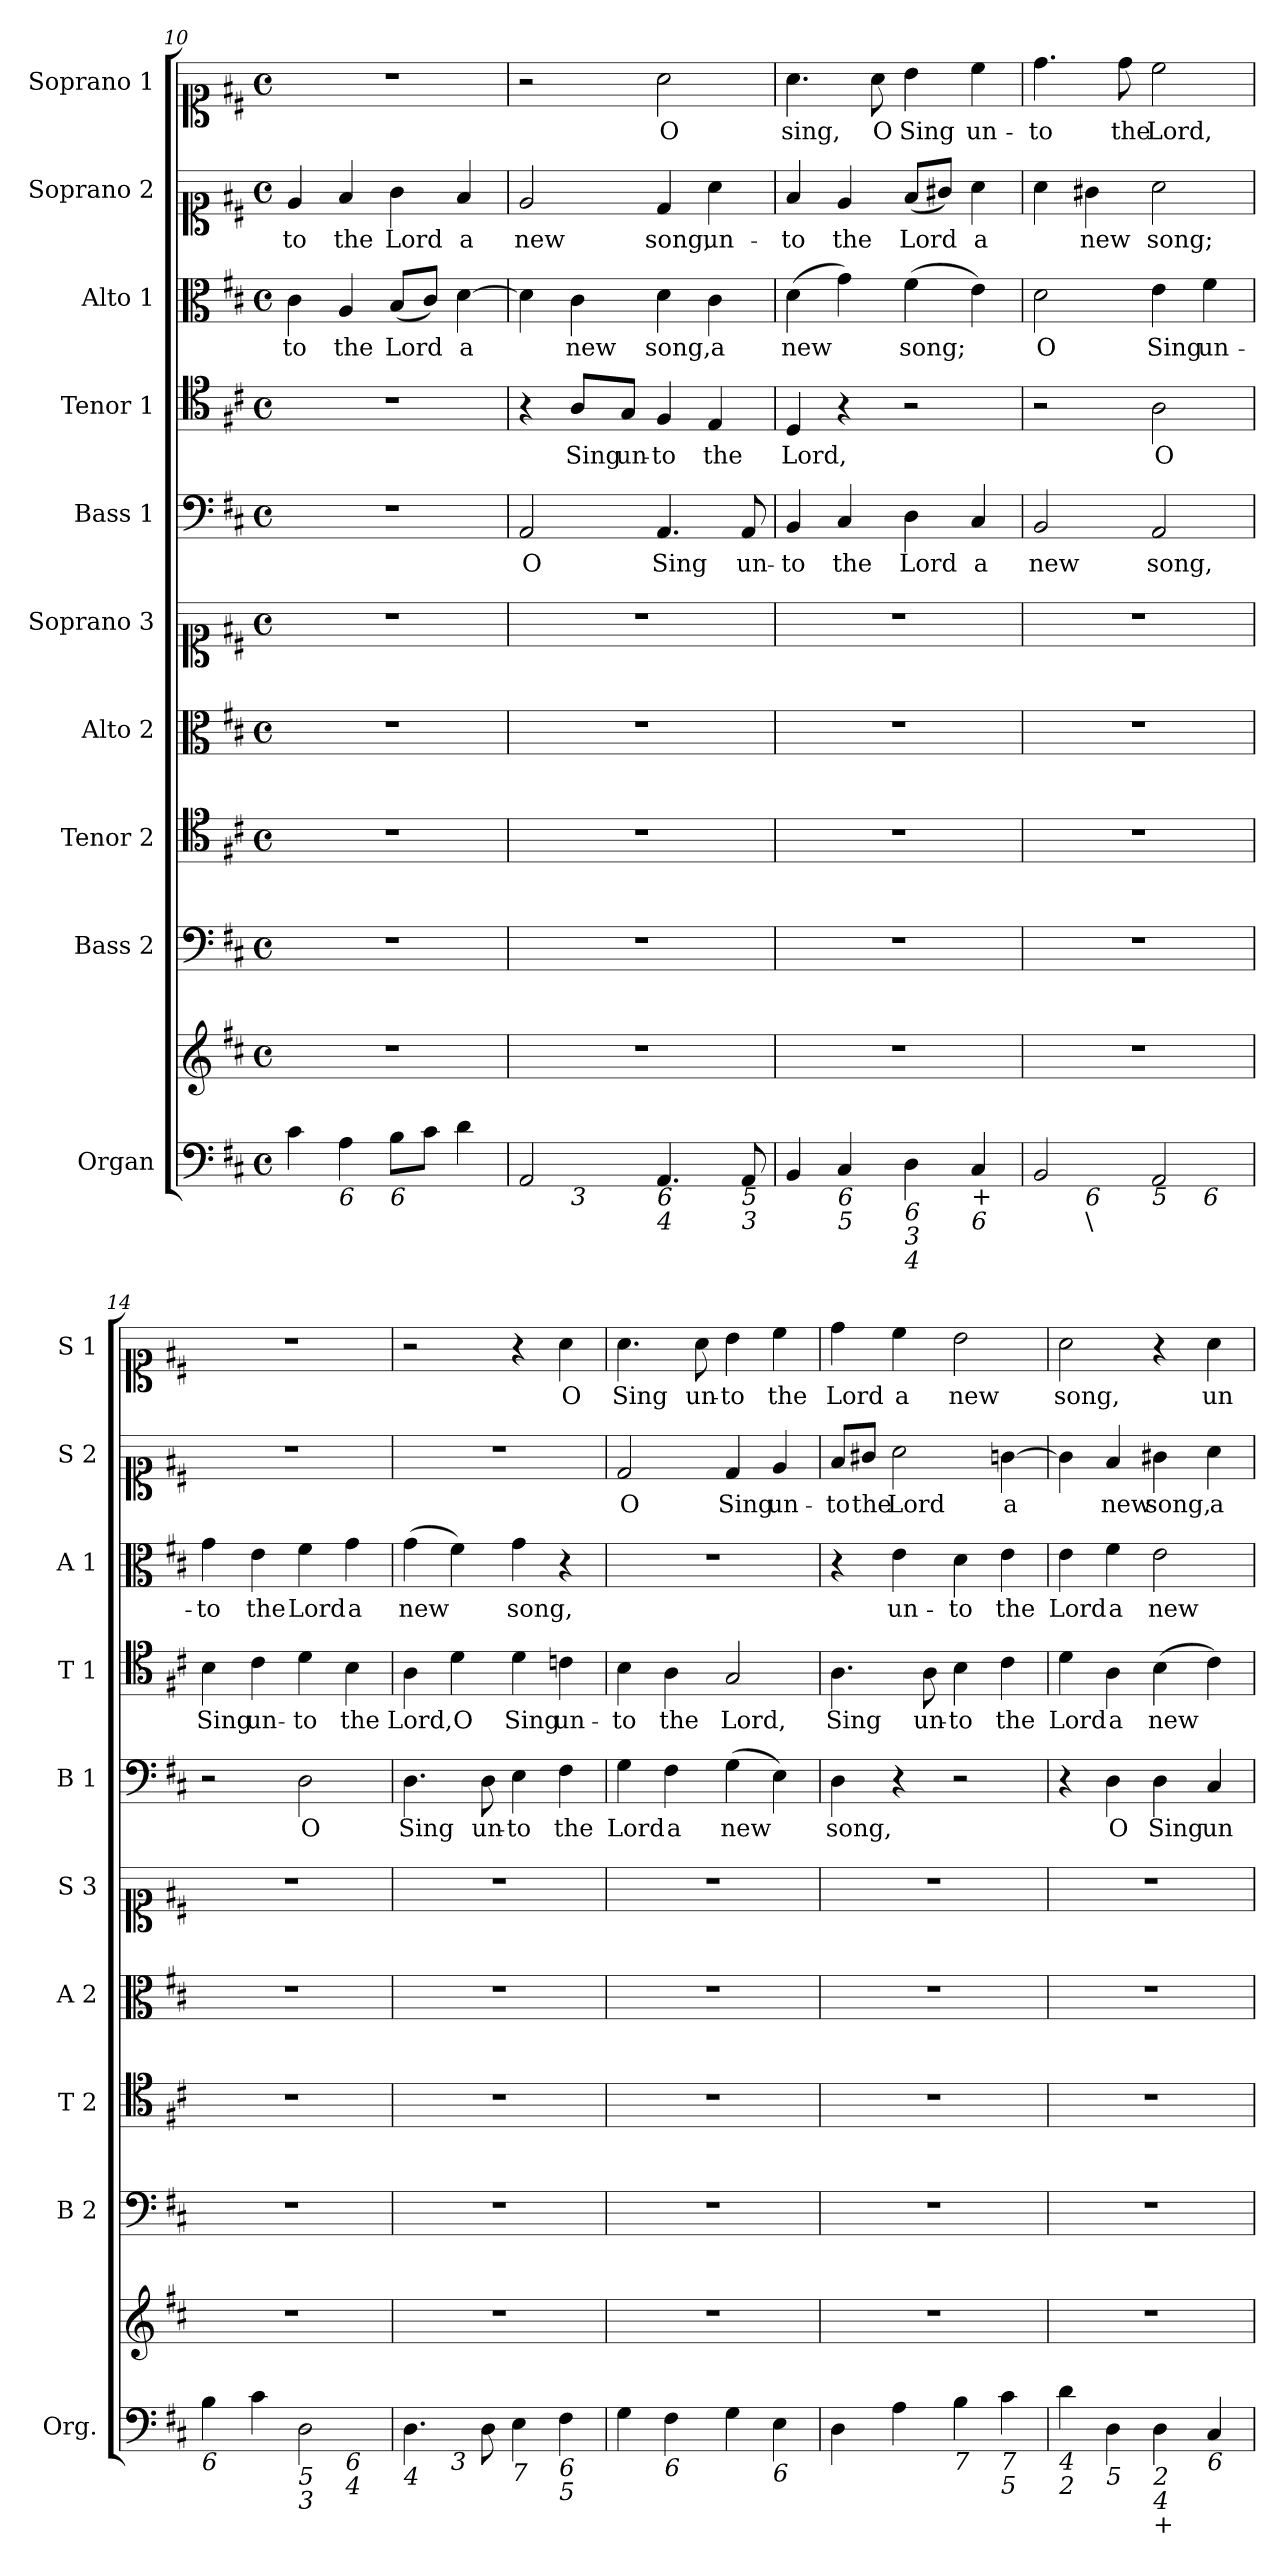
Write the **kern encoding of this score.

**kern	**kern	**kern	**kern	**kern	**kern	**kern	**text	**kern	**text	**kern	**text	**kern	**text	**kern	**text
*part10	*part10	*part9	*part8	*part7	*part6	*part5	*part5	*part4	*part4	*part3	*part3	*part2	*part2	*part1	*part1
*staff11	*staff10	*staff9	*staff8	*staff7	*staff6	*staff5	*staff5	*staff4	*staff4	*staff3	*staff3	*staff2	*staff2	*staff1	*staff1
*I"Organ	*	*I"Bass 2	*I"Tenor 2	*I"Alto 2	*I"Soprano 3	*I"Bass 1	*	*I"Tenor 1	*	*I"Alto 1	*	*I"Soprano 2	*	*I"Soprano 1	*
*I'Org.	*	*I'B 2	*I'T 2	*I'A 2	*I'S 3	*I'B 1	*	*I'T 1	*	*I'A 1	*	*I'S 2	*	*I'S 1	*
*clefF4	*clefG2	*clefF4	*clefC4	*clefC3	*clefC1	*clefF4	*	*clefC4	*	*clefC3	*	*clefC1	*	*clefC1	*
*k[f#c#]	*k[f#c#]	*k[f#c#]	*k[f#c#]	*k[f#c#]	*k[f#c#]	*k[f#c#]	*	*k[f#c#]	*	*k[f#c#]	*	*k[f#c#]	*	*k[f#c#]	*
*D:	*D:	*D:	*D:	*D:	*D:	*D:	*	*D:	*	*D:	*	*D:	*	*D:	*
*M4/4	*M4/4	*M4/4	*M4/4	*M4/4	*M4/4	*M4/4	*	*M4/4	*	*M4/4	*	*M4/4	*	*M4/4	*
*met(c)	*met(c)	*met(c)	*met(c)	*met(c)	*met(c)	*met(c)	*	*met(c)	*	*met(c)	*	*met(c)	*	*met(c)	*
=10	=10	=10	=10	=10	=10	=10	=10	=10	=10	=10	=10	=10	=10	=10	=10
!	!	!	!	!	!	!	!	!	!	!	!LO:LY:b	!	!LO:LY:b	!	!
4c#\	1r	1r	1r	1r	1r	1r	.	1r	.	4c#\	-to	4e/	-to	1r	.
!LO:TX:b:i:t=6	!	!	!	!	!	!	!	!	!	!	!	!	!	!	!
!	!	!	!	!	!	!	!	!	!	!	!LO:LY:b	!	!LO:LY:b	!	!
4A\	.	.	.	.	.	.	.	.	.	4A/	the	4f#/	the	.	.
!LO:TX:b:i:t=6	!	!	!	!	!	!	!	!	!	!	!	!	!	!	!
!	!	!	!	!	!	!	!	!	!	!	!LO:LY:b	!	!LO:LY:b	!	!
8B\L	.	.	.	.	.	.	.	.	.	(<8B/L	Lord	4g\	Lord	.	.
8c#\J	.	.	.	.	.	.	.	.	.	8c#/J)	.	.	.	.	.
!	!	!	!	!	!	!	!	!	!	!	!LO:LY:b	!	!LO:LY:b	!	!
4d\	.	.	.	.	.	.	.	.	.	[4d\	a	4f#/	a	.	.
=11	=11	=11	=11	=11	=11	=11	=11	=11	=11	=11	=11	=11	=11	=11	=11
!LO:TX:b:i:t=4	!	!	!	!	!	!	!	!	!	!	!	!	!	!	!
!	!	!	!	!	!	!	!LO:LY:b	!	!	!	!	!	!LO:LY:b	!	!
*^	*	*	*	*	*	*	*	*	*	*	*	*	*	*	*
2AA/	4ryy	1r	1r	1r	1r	1r	2AA/	O	4r	.	4d\]	.	2e/	new	2r	.
!	!LO:TX:b:i:t=3	!	!	!	!	!	!	!	!	!	!	!	!	!	!	!
!	!	!	!	!	!	!	!	!	!	!LO:LY:b	!	!LO:LY:b	!	!	!	!
.	2.ryy	.	.	.	.	.	.	.	8A/L	Sing	4c#\	new	.	.	.	.
!	!	!	!	!	!	!	!	!	!	!LO:LY:b	!	!	!	!	!	!
.	.	.	.	.	.	.	.	.	8G/J	un-	.	.	.	.	.	.
!LO:TX:b:i:t=6	!	!	!	!	!	!	!	!	!	!	!	!	!	!	!	!
!LO:TX:b:i:t=4	!	!	!	!	!	!	!	!	!	!	!	!	!	!	!	!
!	!	!	!	!	!	!	!	!LO:LY:b	!	!LO:LY:b	!	!LO:LY:b	!	!LO:LY:b	!	!LO:LY:b
4.AA/	.	.	.	.	.	.	4.AA/	Sing	4F#/	-to	4d\	song,	4d/	song,	2a\	O
!	!	!	!	!	!	!	!	!	!	!LO:LY:b	!	!LO:LY:b	!	!LO:LY:b	!	!
.	.	.	.	.	.	.	.	.	4E/	the	4c#\	a	4a\	un-	.	.
!LO:TX:b:i:t=5	!	!	!	!	!	!	!	!	!	!	!	!	!	!	!	!
!LO:TX:b:i:t=3	!	!	!	!	!	!	!	!	!	!	!	!	!	!	!	!
!	!	!	!	!	!	!	!	!LO:LY:b	!	!	!	!	!	!	!	!
8AA/	.	.	.	.	.	.	8AA/	un-	.	.	.	.	.	.	.	.
=12	=12	=12	=12	=12	=12	=12	=12	=12	=12	=12	=12	=12	=12	=12	=12	=12
!LO:TX:b:i:t=7	!	!	!	!	!	!	!	!	!	!	!	!	!	!	!	!
!	!	!	!	!	!	!	!	!LO:LY:b	!	!LO:LY:b	!	!LO:LY:b	!	!LO:LY:b	!	!LO:LY:b
*v	*v	*	*	*	*	*	*	*	*	*	*	*	*	*	*	*
4BB/	1r	1r	1r	1r	1r	4BB/	-to	4D/	Lord,	(>4d\	new	4f#/	-to	4.a\	sing,
!LO:TX:b:i:t=6	!	!	!	!	!	!	!	!	!	!	!	!	!	!	!
!LO:TX:b:i:t=5	!	!	!	!	!	!	!	!	!	!	!	!	!	!	!
!	!	!	!	!	!	!	!LO:LY:b	!	!	!	!	!	!LO:LY:b	!	!
4C#/	.	.	.	.	.	4C#/	the	4r	.	4g\)	.	4e/	the	.	.
!	!	!	!	!	!	!	!	!	!	!	!	!	!	!	!LO:LY:b
.	.	.	.	.	.	.	.	.	.	.	.	.	.	8a\	O
!LO:TX:b:i:t=6	!	!	!	!	!	!	!	!	!	!	!	!	!	!	!
!LO:TX:b:i:t=3	!	!	!	!	!	!	!	!	!	!	!	!	!	!	!
!LO:TX:b:i:t=4	!	!	!	!	!	!	!	!	!	!	!	!	!	!	!
!	!	!	!	!	!	!	!LO:LY:b	!	!	!	!LO:LY:b	!	!LO:LY:b	!	!LO:LY:b
4D\	.	.	.	.	.	4D\	Lord	2r	.	(>4f#\	song;	(<8f#/L	Lord	4b\	Sing
.	.	.	.	.	.	.	.	.	.	.	.	8g#X/J)	.	.	.
!LO:TX:b:t=+	!	!	!	!	!	!	!	!	!	!	!	!	!	!	!
!LO:TX:b:i:t=6	!	!	!	!	!	!	!	!	!	!	!	!	!	!	!
!	!	!	!	!	!	!	!LO:LY:b	!	!	!	!	!	!LO:LY:b	!	!LO:LY:b
4C#/	.	.	.	.	.	4C#/	a	.	.	4e\)	.	4a\	a	4cc#\	un-
!!LO:PB:g=z
=13	=13	=13	=13	=13	=13	=13	=13	=13	=13	=13	=13	=13	=13	=13	=13
!LO:TX:b:i:t=7	!	!	!	!	!	!	!	!	!	!	!	!	!	!	!
!	!	!	!	!	!	!	!LO:LY:b	!	!	!	!LO:LY:b	!	!	!	!LO:LY:b
*^	*	*	*	*	*	*	*	*	*	*	*	*	*	*	*
*	*^	*	*	*	*	*	*	*	*	*	*	*	*	*	*	*
2BB/	4ryy	2.ryy	1r	1r	1r	1r	1r	2BB/	new	2r	.	2d\	O	4a\	.	4.dd\	-to
!	!LO:TX:b:i:t=6	!	!	!	!	!	!	!	!	!	!	!	!	!	!	!	!
!	!LO:TX:b:t=\	!	!	!	!	!	!	!	!	!	!	!	!	!	!	!	!
!	!	!	!	!	!	!	!	!	!	!	!	!	!	!	!LO:LY:b	!	!
.	2.ryy	.	.	.	.	.	.	.	.	.	.	.	.	4g#X\	new	.	.
!	!	!	!	!	!	!	!	!	!	!	!	!	!	!	!	!	!LO:LY:b
.	.	.	.	.	.	.	.	.	.	.	.	.	.	.	.	8dd\	the
!LO:TX:b:i:t=5	!	!	!	!	!	!	!	!	!	!	!	!	!	!	!	!	!
!	!	!	!	!	!	!	!	!	!LO:LY:b	!	!LO:LY:b	!	!LO:LY:b	!	!LO:LY:b	!	!LO:LY:b
2AA/	.	.	.	.	.	.	.	2AA/	song,	2A\	O	4e\	Sing	2a\	song;	2cc#\	Lord,
!	!	!LO:TX:b:i:t=6	!	!	!	!	!	!	!	!	!	!	!	!	!	!	!
!	!	!	!	!	!	!	!	!	!	!	!	!	!LO:LY:b	!	!	!	!
.	.	4ryy	.	.	.	.	.	.	.	.	.	4f#\	un-	.	.	.	.
=14	=14	=14	=14	=14	=14	=14	=14	=14	=14	=14	=14	=14	=14	=14	=14	=14	=14
!LO:TX:b:i:t=6	!	!	!	!	!	!	!	!	!	!	!	!	!	!	!	!	!
!	!	!	!	!	!	!	!	!	!	!	!LO:LY:b	!	!LO:LY:b	!	!	!	!
*	*v	*v	*	*	*	*	*	*	*	*	*	*	*	*	*	*	*
4B\	2.ryy	1r	1r	1r	1r	1r	2r	.	4B\	Sing	4g\	-to	1r	.	1r	.
!	!	!	!	!	!	!	!	!	!	!LO:LY:b	!	!LO:LY:b	!	!	!	!
4c#\	.	.	.	.	.	.	.	.	4c#\	un-	4e\	the	.	.	.	.
!LO:TX:b:i:t=5	!	!	!	!	!	!	!	!	!	!	!	!	!	!	!	!
!LO:TX:b:i:t=3	!	!	!	!	!	!	!	!	!	!	!	!	!	!	!	!
!	!	!	!	!	!	!	!	!LO:LY:b	!	!LO:LY:b	!	!LO:LY:b	!	!	!	!
2D\	.	.	.	.	.	.	2D\	O	4d\	-to	4f#\	Lord	.	.	.	.
!	!LO:TX:b:i:t=6	!	!	!	!	!	!	!	!	!	!	!	!	!	!	!
!	!LO:TX:b:i:t=4	!	!	!	!	!	!	!	!	!	!	!	!	!	!	!
!	!	!	!	!	!	!	!	!	!	!LO:LY:b	!	!LO:LY:b	!	!	!	!
.	4ryy	.	.	.	.	.	.	.	4B\	the	4g\	a	.	.	.	.
=15	=15	=15	=15	=15	=15	=15	=15	=15	=15	=15	=15	=15	=15	=15	=15	=15
!LO:TX:b:i:t=4	!	!	!	!	!	!	!	!	!	!	!	!	!	!	!	!
!	!	!	!	!	!	!	!	!LO:LY:b	!	!LO:LY:b	!	!LO:LY:b	!	!	!	!
4.D\	4ryy	1r	1r	1r	1r	1r	4.D\	Sing	4A\	Lord,	(>4g\	new	1r	.	2r	.
!	!LO:TX:b:i:t=3	!	!	!	!	!	!	!	!	!	!	!	!	!	!	!
!	!	!	!	!	!	!	!	!	!	!LO:LY:b	!	!	!	!	!	!
.	2.ryy	.	.	.	.	.	.	.	4d\	O	4f#\)	.	.	.	.	.
!	!	!	!	!	!	!	!	!LO:LY:b	!	!	!	!	!	!	!	!
8D\	.	.	.	.	.	.	8D\	un-	.	.	.	.	.	.	.	.
!LO:TX:b:i:t=7	!	!	!	!	!	!	!	!	!	!	!	!	!	!	!	!
!	!	!	!	!	!	!	!	!LO:LY:b	!	!LO:LY:b	!	!LO:LY:b	!	!	!	!
4E\	.	.	.	.	.	.	4E\	-to	4d\	Sing	4g\	song,	.	.	4r	.
!LO:TX:b:i:t=6	!	!	!	!	!	!	!	!	!	!	!	!	!	!	!	!
!LO:TX:b:i:t=5	!	!	!	!	!	!	!	!	!	!	!	!	!	!	!	!
!	!	!	!	!	!	!	!	!LO:LY:b	!	!LO:LY:b	!	!	!	!	!	!LO:LY:b
4F#\	.	.	.	.	.	.	4F#\	the	4cn\	un-	4r	.	.	.	4a\	O
=16	=16	=16	=16	=16	=16	=16	=16	=16	=16	=16	=16	=16	=16	=16	=16	=16
!LO:TX:b:i:t=9	!	!	!	!	!	!	!	!	!	!	!	!	!	!	!	!
!	!	!	!	!	!	!	!	!LO:LY:b	!	!LO:LY:b	!	!	!	!LO:LY:b	!	!LO:LY:b
*v	*v	*	*	*	*	*	*	*	*	*	*	*	*	*	*	*
4G\	1r	1r	1r	1r	1r	4G\	Lord	4B\	-to	1r	.	2d/	O	4.a\	Sing
!LO:TX:b:i:t=6	!	!	!	!	!	!	!	!	!	!	!	!	!	!	!
!	!	!	!	!	!	!	!LO:LY:b	!	!LO:LY:b	!	!	!	!	!	!
4F#\	.	.	.	.	.	4F#\	a	4A\	the	.	.	.	.	.	.
!	!	!	!	!	!	!	!	!	!	!	!	!	!	!	!LO:LY:b
.	.	.	.	.	.	.	.	.	.	.	.	.	.	8a\	un-
!	!	!	!	!	!	!	!LO:LY:b	!	!LO:LY:b	!	!	!	!LO:LY:b	!	!LO:LY:b
4G\	.	.	.	.	.	(>4G\	new	2G/	Lord,	.	.	4d/	Sing	4b\	-to
!LO:TX:b:i:t=6	!	!	!	!	!	!	!	!	!	!	!	!	!	!	!
!	!	!	!	!	!	!	!	!	!	!	!	!	!LO:LY:b	!	!LO:LY:b
4E\	.	.	.	.	.	4E\)	.	.	.	.	.	4e/	un-	4cc#\	the
=17	=17	=17	=17	=17	=17	=17	=17	=17	=17	=17	=17	=17	=17	=17	=17
!	!	!	!	!	!	!	!LO:LY:b	!	!LO:LY:b	!	!	!	!LO:LY:b	!	!LO:LY:b
4D\	1r	1r	1r	1r	1r	4D\	song,	4.A\	Sing	4r	.	8f#/L	-to	4dd\	Lord
!	!	!	!	!	!	!	!	!	!	!	!	!	!LO:LY:b	!	!
.	.	.	.	.	.	.	.	.	.	.	.	8g#X/J	the	.	.
!	!	!	!	!	!	!	!	!	!	!	!LO:LY:b	!	!LO:LY:b	!	!LO:LY:b
4A\	.	.	.	.	.	4r	.	.	.	4e\	un-	2a\	Lord	4cc#\	a
!	!	!	!	!	!	!	!	!	!LO:LY:b	!	!	!	!	!	!
.	.	.	.	.	.	.	.	8A\	un-	.	.	.	.	.	.
!LO:TX:b:i:t=7	!	!	!	!	!	!	!	!	!	!	!	!	!	!	!
!	!	!	!	!	!	!	!	!	!LO:LY:b	!	!LO:LY:b	!	!	!	!LO:LY:b
4B\	.	.	.	.	.	2r	.	4B\	-to	4d\	-to	.	.	2b\	new
!LO:TX:b:i:t=7	!	!	!	!	!	!	!	!	!	!	!	!	!	!	!
!LO:TX:b:i:t=5	!	!	!	!	!	!	!	!	!	!	!	!	!	!	!
!	!	!	!	!	!	!	!	!	!LO:LY:b	!	!LO:LY:b	!	!LO:LY:b	!	!
4c#\	.	.	.	.	.	.	.	4c#\	the	4e\	the	[4gn\	a	.	.
=18	=18	=18	=18	=18	=18	=18	=18	=18	=18	=18	=18	=18	=18	=18	=18
!LO:TX:b:i:t=4	!	!	!	!	!	!	!	!	!	!	!	!	!	!	!
!LO:TX:b:i:t=2	!	!	!	!	!	!	!	!	!	!	!	!	!	!	!
!	!	!	!	!	!	!	!	!	!LO:LY:b	!	!LO:LY:b	!	!	!	!LO:LY:b
4d\	1r	1r	1r	1r	1r	4r	.	4d\	Lord	4e\	Lord	4g\]	.	2a\	song,
!LO:TX:b:i:t=5	!	!	!	!	!	!	!	!	!	!	!	!	!	!	!
!	!	!	!	!	!	!	!LO:LY:b	!	!LO:LY:b	!	!LO:LY:b	!	!LO:LY:b	!	!
4D\	.	.	.	.	.	4D\	O	4A\	a	4f#\	a	4f#/	new	.	.
!LO:TX:b:i:t=2	!	!	!	!	!	!	!	!	!	!	!	!	!	!	!
!LO:TX:b:i:t=4	!	!	!	!	!	!	!	!	!	!	!	!	!	!	!
!LO:TX:b:t=+	!	!	!	!	!	!	!	!	!	!	!	!	!	!	!
!	!	!	!	!	!	!	!LO:LY:b	!	!LO:LY:b	!	!LO:LY:b	!	!LO:LY:b	!	!
4D\	.	.	.	.	.	4D\	Sing	(>4B\	new	2e\	new	4g#X\	song,	4r	.
!LO:TX:b:i:t=6	!	!	!	!	!	!	!	!	!	!	!	!	!	!	!
!	!	!	!	!	!	!	!LO:LY:b	!	!	!	!	!	!LO:LY:b	!	!LO:LY:b
4C#/	.	.	.	.	.	4C#/	un-	4c#\)	.	.	.	4a\	a	4a\	un-
=	=	=	=	=	=	=	=	=	=	=	=	=	=	=	=
*-	*-	*-	*-	*-	*-	*-	*-	*-	*-	*-	*-	*-	*-	*-	*-
